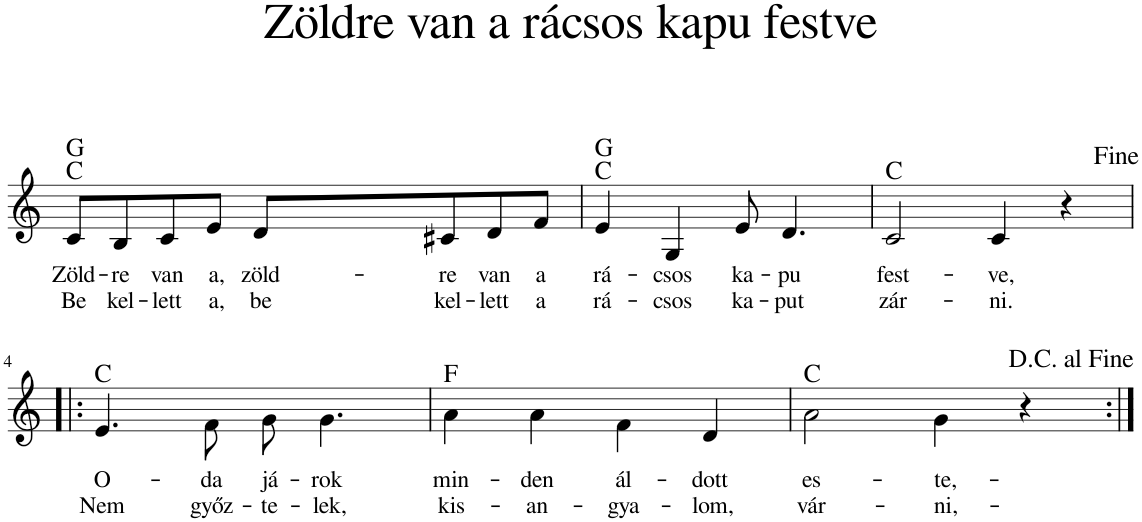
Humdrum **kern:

**kern	**text	**text	**harte
*part1	*part1	*part1	*part1
*staff1	*staff1	*staff1	*
*I"Piano	*	*	*
*I'Pno	*	*	*
*clefG2	*	*	*
*k[]	*	*	*
=1	=1	=1	=1
!	!LO:LY:b	!LO:LY:b	!
8c/L	Zöld-	Be	C:maj G:maj
!	!LO:LY:b	!LO:LY:b	!
8B/	-re	kel-	.
!	!LO:LY:b	!LO:LY:b	!
8c/	van	-lett	.
!	!LO:LY:b	!LO:LY:b	!
8e/J	a,	a,	.
!	!LO:LY:b	!LO:LY:b	!
8d/L	zöld-	be	.
!	!LO:LY:b	!LO:LY:b	!
8c#X/	-re	kel-	.
!	!LO:LY:b	!LO:LY:b	!
8d/	van	-lett	.
!	!LO:LY:b	!LO:LY:b	!
8f/J	a	a	.
=2	=2	=2	=2
!	!LO:LY:b	!LO:LY:b	!
4e/	rá-	rá-	C:maj G:maj
!	!LO:LY:b	!LO:LY:b	!
4G/	-csos	-csos	.
!	!LO:LY:b	!LO:LY:b	!
8e/	ka-	ka-	.
!	!LO:LY:b	!LO:LY:b	!
4.d/	-pu	-put	.
=3	=3	=3	=3
!	!LO:LY:b	!LO:LY:b	!
2c/	fest-	zár-	C:maj
!	!LO:LY:b	!LO:LY:b	!
4c/	-ve,	ni.	.
4r	.	.	.
!!LO:LB:g=z
=4!|:	=4!|:	=4!|:	=4!|:
!	!LO:LY:b	!LO:LY:b	!
4.e/	O-	Nem	C:maj
!	!LO:LY:b	!LO:LY:b	!
8f\	-da	győz-	.
!	!LO:LY:b	!LO:LY:b	!
8g\	já-	-te-	.
!	!LO:LY:b	!LO:LY:b	!
4.g\	-rok	-lek,	.
=5	=5	=5	=5
!	!LO:LY:b	!LO:LY:b	!
4a\	min-	kis-	F:maj
!	!LO:LY:b	!LO:LY:b	!
4a\	-den	-an-	.
!	!LO:LY:b	!LO:LY:b	!
4f\	ál-	-gya-	.
!	!LO:LY:b	!LO:LY:b	!
4d/	-dott	-lom,	.
=6	=6	=6	=6
!	!LO:LY:b	!LO:LY:b	!
2a\	es-	vár-	C:maj
!	!LO:LY:b	!LO:LY:b	!
4g\	-te,-	-ni,-	.
4r	.	.	.
=:|!	=:|!	=:|!	=:|!
*-	*-	*-	*-
